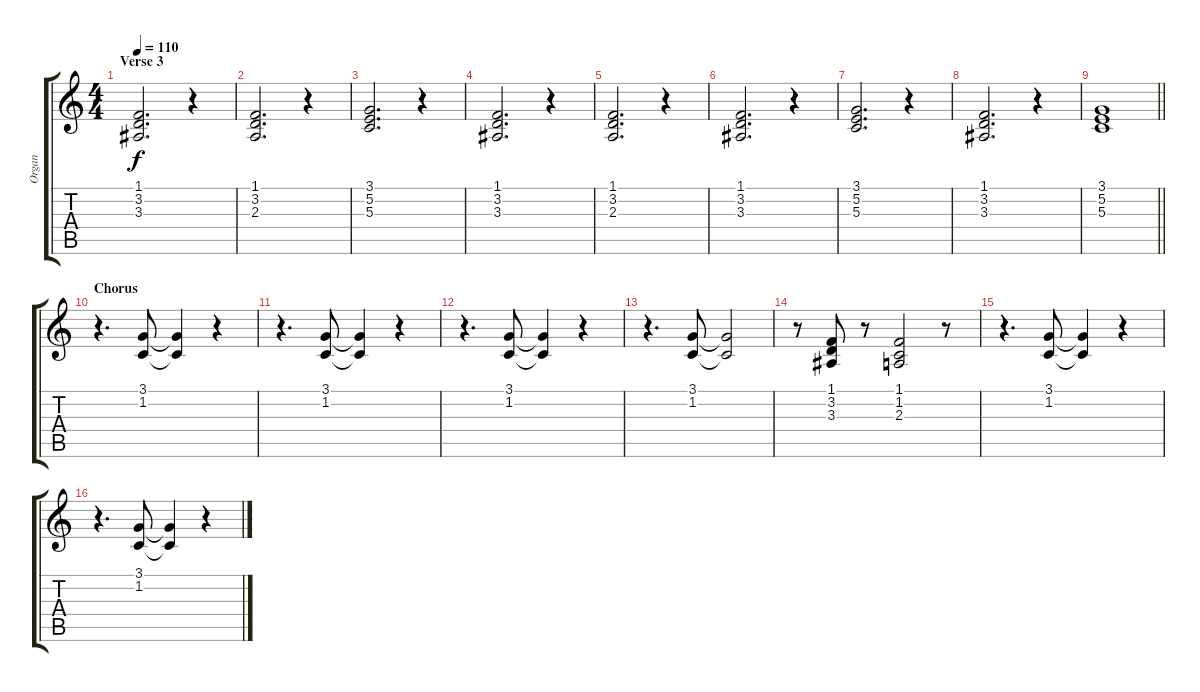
\track ("Organ" "Organ") {instrument drawbarorgan}
\staff {score tabs}
\tuning (E4 B3 G3 D3 A2 E2) {hide}
\ts (4 4)
\section ("" "Verse 3")
\tempo 110
\clef g2
\ks c
(1.1 3.2 3.3).2{d dy f} r.4 |
(1.1 3.2 2.3).2{d} r.4 |
(3.1 5.2 5.3).2{d} r.4 |
(1.1 3.2 3.3).2{d} r.4 |
(1.1 3.2 2.3).2{d} r.4 |
(1.1 3.2 3.3).2{d} r.4 |
(3.1 5.2 5.3).2{d} r.4 |
(1.1 3.2 3.3).2{d} r.4 |
\barLineRight lightlight
(3.1 5.2 5.3).1 |
\section ("" "Chorus")
r.4{d} (3.1 1.2).8 (3.1{t} 1.2{t}).4 r.4 |
r.4{d} (3.1 1.2).8 (3.1{t} 1.2{t}).4 r.4 |
r.4{d} (3.1 1.2).8 (3.1{t} 1.2{t}).4 r.4 |
r.4{d} (3.1 1.2).8 (3.1{t} 1.2{t}).2 |
r.8 (1.1 3.2 3.3).8 r.8 (1.1 1.2 2.3).2 r.8 |
r.4{d} (3.1 1.2).8 (3.1{t} 1.2{t}).4 r.4 |
r.4{d} (3.1 1.2).8 (3.1{t} 1.2{t}).4 r.4
